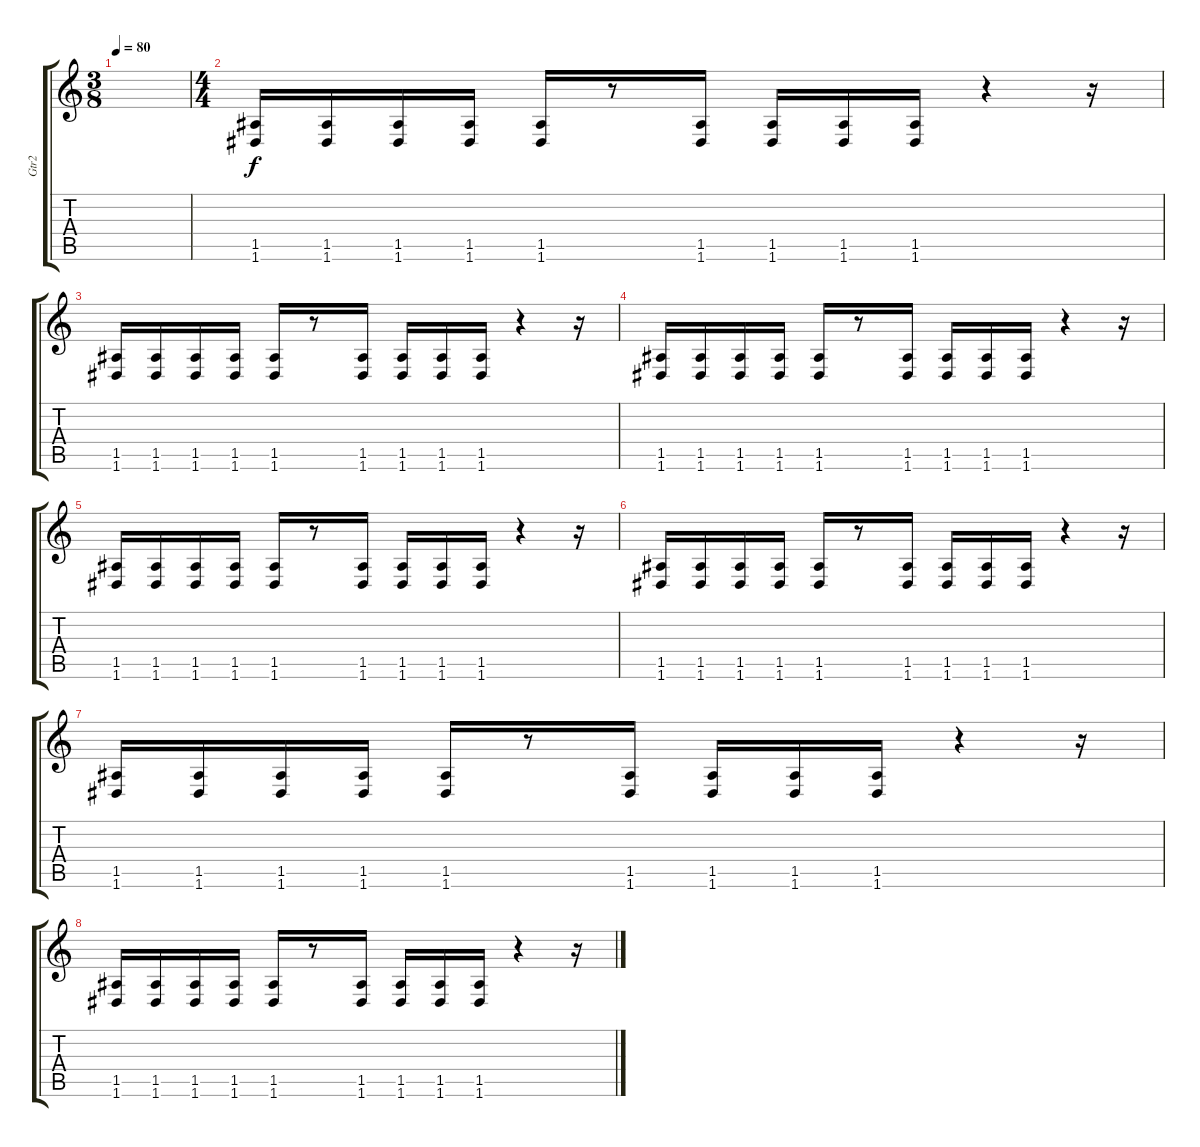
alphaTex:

\track ("Gtr2" "Gtr2") {instrument overdrivenguitar}
\staff {score tabs}
\tuning (E4 B3 G3 D3 A2 D2) {hide}
\ts (3 8)
\tempo 80
\clef g2
\ks c
|
\ts (4 4)
(1.5 1.6).16 (1.5 1.6).16 (1.5 1.6).16 (1.5 1.6).16 (1.5 1.6).16 r.8 (1.5 1.6).16 (1.5 1.6).16 (1.5 1.6).16 (1.5 1.6).16 r.4 r.16 |
(1.5 1.6).16 (1.5 1.6).16 (1.5 1.6).16 (1.5 1.6).16 (1.5 1.6).16 r.8 (1.5 1.6).16 (1.5 1.6).16 (1.5 1.6).16 (1.5 1.6).16 r.4 r.16 |
(1.5 1.6).16 (1.5 1.6).16 (1.5 1.6).16 (1.5 1.6).16 (1.5 1.6).16 r.8 (1.5 1.6).16 (1.5 1.6).16 (1.5 1.6).16 (1.5 1.6).16 r.4 r.16 |
(1.5 1.6).16 (1.5 1.6).16 (1.5 1.6).16 (1.5 1.6).16 (1.5 1.6).16 r.8 (1.5 1.6).16 (1.5 1.6).16 (1.5 1.6).16 (1.5 1.6).16 r.4 r.16 |
(1.5 1.6).16 (1.5 1.6).16 (1.5 1.6).16 (1.5 1.6).16 (1.5 1.6).16 r.8 (1.5 1.6).16 (1.5 1.6).16 (1.5 1.6).16 (1.5 1.6).16 r.4 r.16 |
(1.5 1.6).16 (1.5 1.6).16 (1.5 1.6).16 (1.5 1.6).16 (1.5 1.6).16 r.8 (1.5 1.6).16 (1.5 1.6).16 (1.5 1.6).16 (1.5 1.6).16 r.4 r.16 |
(1.5 1.6).16 (1.5 1.6).16 (1.5 1.6).16 (1.5 1.6).16 (1.5 1.6).16 r.8 (1.5 1.6).16 (1.5 1.6).16 (1.5 1.6).16 (1.5 1.6).16 r.4 r.16
